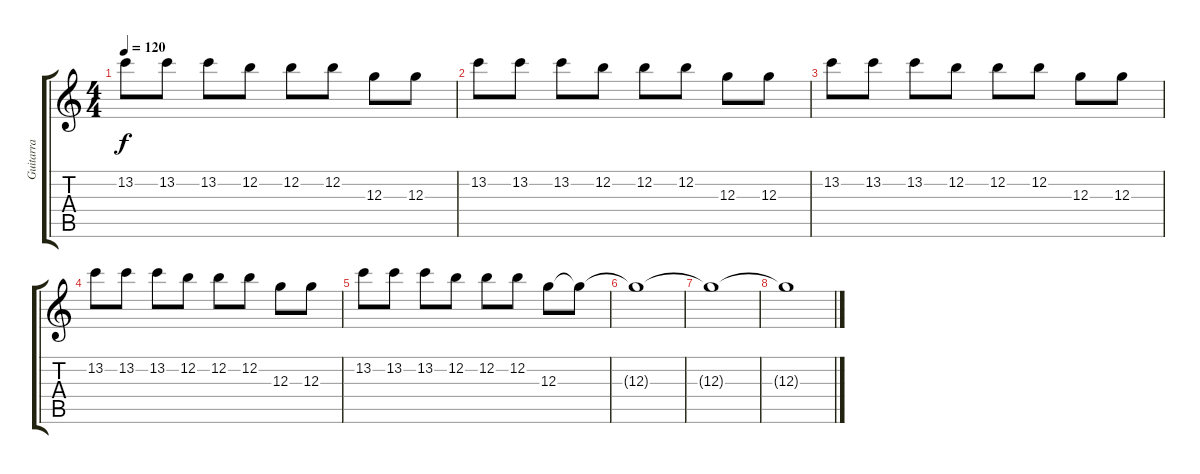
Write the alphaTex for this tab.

\track ("Guitarra" "Guitarra") {instrument distortionguitar}
\staff {score tabs}
\tuning (E4 B3 G3 D3 A2 E2) {hide}
\ts (4 4)
\tempo 120
\clef g2
\ks c
13.2.8{dy f} 13.2.8 13.2.8 12.2.8 12.2.8 12.2.8 12.3.8 12.3.8 |
13.2.8 13.2.8 13.2.8 12.2.8 12.2.8 12.2.8 12.3.8 12.3.8 |
13.2.8 13.2.8 13.2.8 12.2.8 12.2.8 12.2.8 12.3.8 12.3.8 |
13.2.8 13.2.8 13.2.8 12.2.8 12.2.8 12.2.8 12.3.8 12.3.8 |
13.2.8 13.2.8 13.2.8 12.2.8 12.2.8 12.2.8 12.3.8 12.3{t}.8 |
12.3{t}.1 |
12.3{t}.1 |
12.3{t}.1
